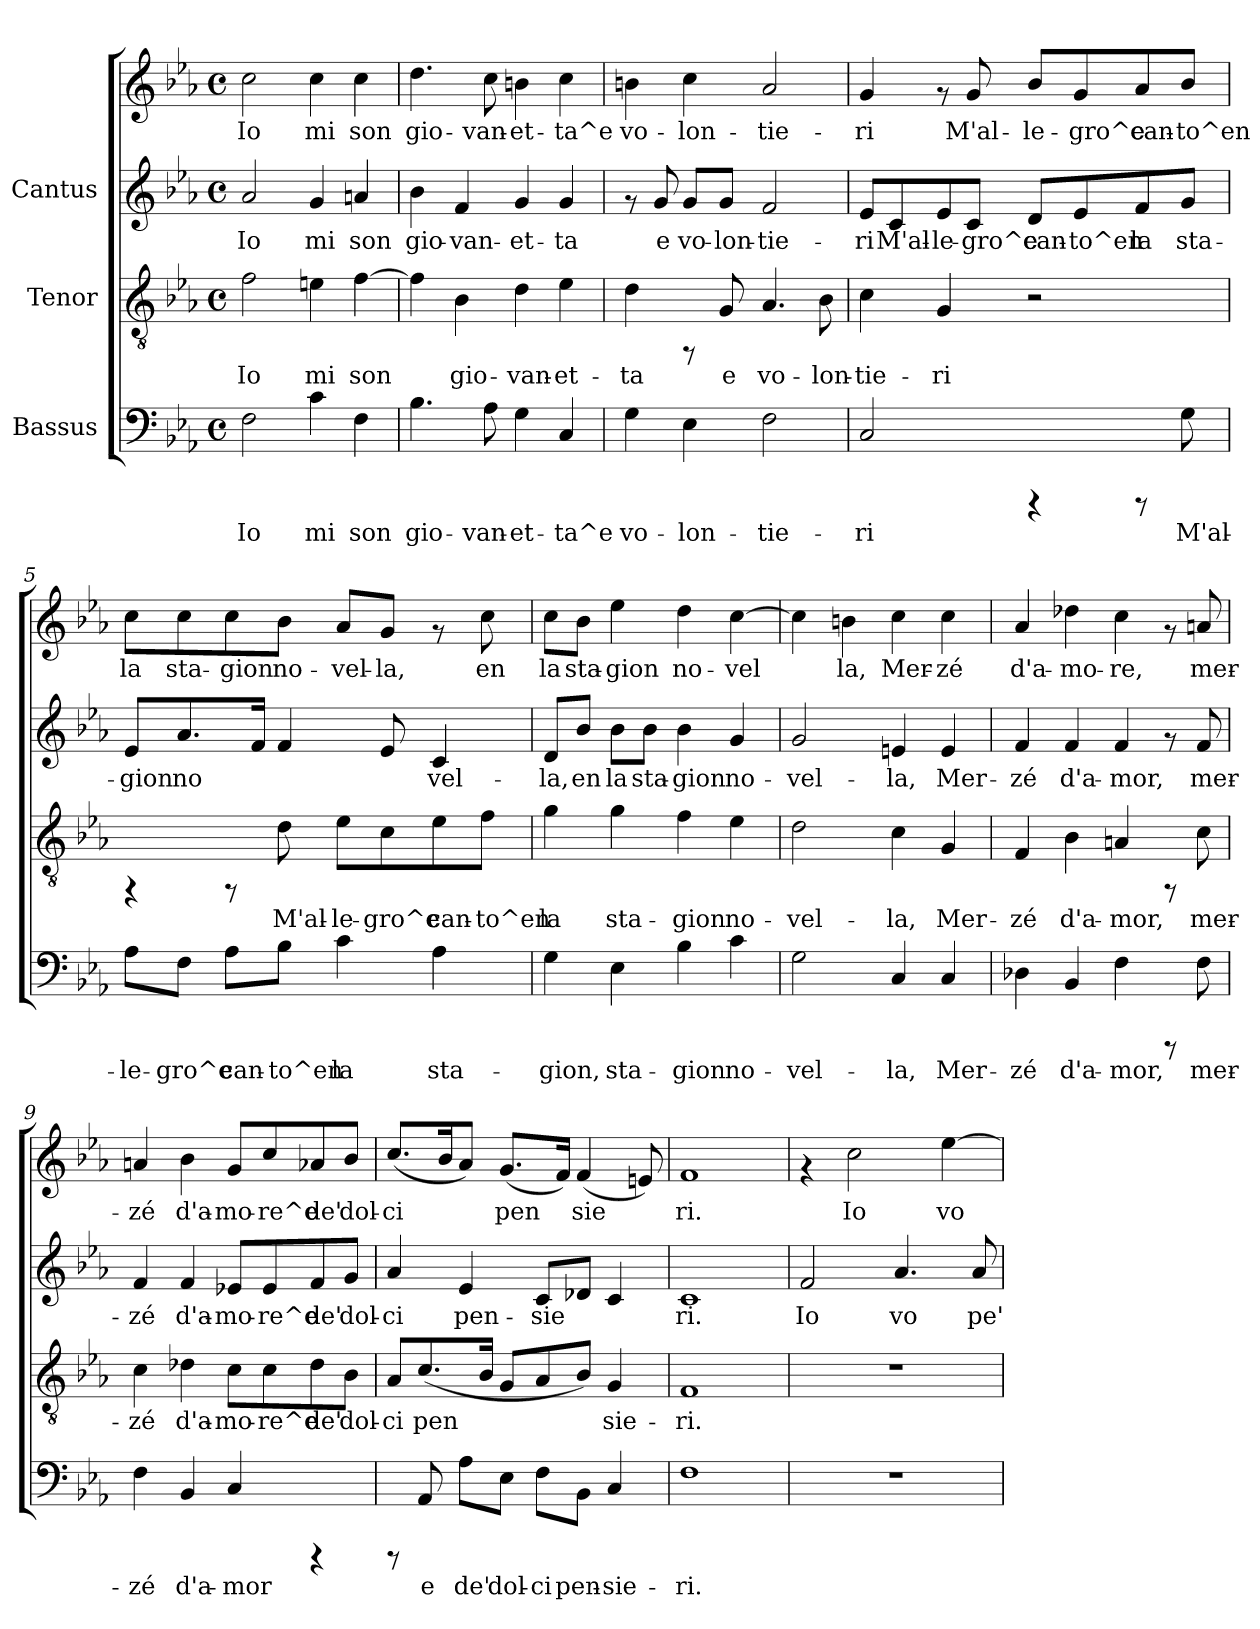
**kern	**text	**kern	**text	**kern	**text	**kern	**text
*part3	*part3	*part2	*part2	*part1	*part1	*part1	*part1
*staff4	*staff4	*staff3	*staff3	*staff2	*staff2	*staff1	*staff1
*I"Bassus	*	*I"Tenor	*	*I"Cantus	*	*	*
!!LO:PB:g=z
*stria5	*	*stria5	*	*stria5	*	*stria5	*
*clefF4	*	*clefGv2	*	*clefG2	*	*clefG2	*
*k[b-e-a-]	*	*k[b-e-a-]	*	*k[b-e-a-]	*	*k[b-e-a-]	*
*E-:	*	*E-:	*	*E-:	*	*E-:	*
*M4/4	*	*M4/4	*	*M4/4	*	*M4/4	*
*met(c)	*	*met(c)	*	*met(c)	*	*met(c)	*
*MM108	*	*MM108	*	*MM108	*	*MM108	*
=1	=1	=1	=1	=1	=1	=1	=1
!	!LO:LY:b:cj	!	!LO:LY:b:cj	!	!LO:LY:b:cj	!	!LO:LY:b:cj
2F\	Io	2f\	Io	2a-/	Io	2cc\	Io
!	!LO:LY:b:cj	!	!LO:LY:b:cj	!	!LO:LY:b:cj	!	!LO:LY:b:cj
4c\	mi	4en\	mi	4g/	mi	4cc\	mi
!	!LO:LY:b:cj	!	!LO:LY:b:cj	!	!LO:LY:b:cj	!	!LO:LY:b:cj
4F\	son	[>4f\	son	4an/	son	4cc\	son
=2	=2	=2	=2	=2	=2	=2	=2
!	!LO:LY:b:cj	!	!LO:LY:b:cj	!	!LO:LY:b:cj	!	!LO:LY:b:cj
4.B-\	gio-	4f\]	.	4b-\	gio-	4.dd\	gio-
!	!	!	!LO:LY:b:cj	!	!LO:LY:b:cj	!	!
.	.	4B-\	gio-	4f/	-van-	.	.
!	!LO:LY:b:cj	!	!	!	!	!	!LO:LY:b:cj
8A-\	-van-	.	.	.	.	8cc\	-van-
!	!LO:LY:b:cj	!	!LO:LY:b:cj	!	!LO:LY:b:cj	!	!LO:LY:b:cj
4G\	-et-	4d\	-van-	4g/	-et-	4bn\	-et-
!	!LO:LY:b:cj	!	!LO:LY:b:cj	!	!LO:LY:b:cj	!	!LO:LY:b:cj
4C/	-ta^e	4e-\	-et-	4g/	-ta	4cc\	-ta^e
=3	=3	=3	=3	=3	=3	=3	=3
!	!LO:LY:b:cj	!	!LO:LY:b:cj	!	!	!	!LO:LY:b:cj
4G\	vo-	4d\	-ta	8rf	.	4bn\	vo-
!	!	!	!	!	!LO:LY:b:cj	!	!
.	.	.	.	8g/	-e	.	.
!	!LO:LY:b:cj	!	!	!	!LO:LY:b:cj	!	!LO:LY:b:cj
4E-\	-lon-	8rFF	.	8g/L	vo-	4cc\	-lon-
!	!	!	!LO:LY:b:cj	!	!LO:LY:b:cj	!	!
.	.	8G/	e	8g/J	-lon-	.	.
!	!LO:LY:b:cj	!	!LO:LY:b:cj	!	!LO:LY:b:cj	!	!LO:LY:b:cj
2F\	-tie-	4.A-/	vo-	2f/	-tie-	2a-/	-tie-
!	!	!	!LO:LY:b:cj	!	!	!	!
.	.	8B-\	-lon-	.	.	.	.
!!LO:LB:g=z
=4	=4	=4	=4	=4	=4	=4	=4
!	!LO:LY:b:cj	!	!LO:LY:b:cj	!	!LO:LY:b:cj	!	!LO:LY:b:cj
2C/	-ri	4c\	-tie-	8e-/L	ri	4g/	-ri
!	!	!	!	!	!LO:LY:b:cj	!	!
.	.	.	.	8c/	M'al-	.	.
!	!	!	!LO:LY:b:cj	!	!LO:LY:b:cj	!	!
.	.	4G/	-ri	8e-/	-le-	8rf	.
!	!	!	!	!	!LO:LY:b:cj	!	!LO:LY:b:cj
.	.	.	.	8c/J	-gro^e	8g/	M'al-
!	!	!	!	!	!LO:LY:b:cj	!	!LO:LY:b:cj
4rCCC	.	2r	.	8d/L	can-	8b-/L	-le-
!	!	!	!	!	!LO:LY:b:cj	!	!LO:LY:b:cj
.	.	.	.	8e-/	-to^en	8g/	-gro^e
!	!	!	!	!	!LO:LY:b:cj	!	!LO:LY:b:cj
8rCCC	.	.	.	8f/	la	8a-/	can-
!	!LO:LY:b:cj	!	!	!	!LO:LY:b:cj	!	!LO:LY:b:cj
8G\	M'al-	.	.	8g/J	sta-	8b-/J	-to^en
=5	=5	=5	=5	=5	=5	=5	=5
!	!LO:LY:b:cj	!	!	!	!LO:LY:b:cj	!	!LO:LY:b:cj
8A-\L	-le-	4rFF	.	8e-/L	gion	8cc\L	-la
!	!LO:LY:b:cj	!	!	!	!LO:LY:b:cj	!	!LO:LY:b:cj
8F\J	-gro^e	.	.	8.a-/	no-	8cc\	sta-
!	!LO:LY:b:cj	!	!	!	!	!	!LO:LY:b:cj
8A-\L	can-	8rFF	.	.	.	8cc\	-gion
!	!	!	!	!	!LO:LY:b:cj	!	!
.	.	.	.	16f/J	-	.	.
!	!LO:LY:b:cj	!	!LO:LY:b:cj	!	!LO:LY:b:cj	!	!LO:LY:b:cj
8B-\J	-to^en	8d\	M'al-	4f/	.	8b-\J	no-
!	!LO:LY:b:cj	!	!LO:LY:b:cj	!	!	!	!LO:LY:b:cj
4c\	la	8e-\L	-le-	.	.	8a-/L	-vel-
!	!	!	!LO:LY:b:cj	!	!LO:LY:b:cj	!	!LO:LY:b:cj
.	.	8c\	-gro^e	8e-/	.	8g/J	-la,
!	!LO:LY:b:cj	!	!LO:LY:b:cj	!	!LO:LY:b:cj	!	!
4A-\	sta-	8e-\	can-	4c/	vel-	8rf	.
!	!	!	!LO:LY:b:cj	!	!	!	!LO:LY:b:cj
.	.	8f\J	-to^en	.	.	8cc\	en
=6	=6	=6	=6	=6	=6	=6	=6
!	!LO:LY:b:cj	!	!LO:LY:b:cj	!	!LO:LY:b:cj	!	!LO:LY:b:cj
4G\	-gion,	4g\	la	8d/L	-la,	8cc\L	-la
!	!	!	!	!	!LO:LY:b:cj	!	!LO:LY:b:cj
.	.	.	.	8b-/J	en	8b-\J	sta-
!	!LO:LY:b:cj	!	!LO:LY:b:cj	!	!LO:LY:b:cj	!	!LO:LY:b:cj
4E-\	sta-	4g\	sta-	8b-\L	la	4ee-\	-gion
!	!	!	!	!	!LO:LY:b:cj	!	!
.	.	.	.	8b-\J	sta-	.	.
!	!LO:LY:b:cj	!	!LO:LY:b:cj	!	!LO:LY:b:cj	!	!LO:LY:b:cj
4B-\	-gion	4f\	-gion	4b-\	-gion	4dd\	no-
!	!LO:LY:b:cj	!	!LO:LY:b:cj	!	!LO:LY:b:cj	!	!LO:LY:b:cj
4c\	no-	4e-\	no-	4g/	no-	[>4cc\	-vel-
!!LO:LB:g=z
=7	=7	=7	=7	=7	=7	=7	=7
!	!LO:LY:b:cj	!	!LO:LY:b:cj	!	!LO:LY:b:cj	!	!LO:LY:b:cj
2G\	-vel-	2d\	-vel-	2g/	vel-	4cc\]	-
!	!	!	!	!	!	!	!LO:LY:b:cj
.	.	.	.	.	.	4bn\	la,
!	!LO:LY:b:cj	!	!LO:LY:b:cj	!	!LO:LY:b:cj	!	!LO:LY:b:cj
4C/	-la,	4c\	-la,	4en/	-la,	4cc\	Mer-
!	!LO:LY:b:cj	!	!LO:LY:b:cj	!	!LO:LY:b:cj	!	!LO:LY:b:cj
4C/	Mer-	4G/	Mer-	4e/	Mer-	4cc\	-zé
=8	=8	=8	=8	=8	=8	=8	=8
!	!LO:LY:b:cj	!	!LO:LY:b:cj	!	!LO:LY:b:cj	!	!LO:LY:b:cj
4D-X\	-zé	4F/	-zé	4f/	-zé	4a-/	-d'a-
!	!LO:LY:b:cj	!	!LO:LY:b:cj	!	!LO:LY:b:cj	!	!LO:LY:b:cj
4BB-/	d'a-	4B-\	d'a-	4f/	d'a-	4dd-X\	-mo-
!	!LO:LY:b:cj	!	!LO:LY:b:cj	!	!LO:LY:b:cj	!	!LO:LY:b:cj
4F\	-mor,	4An/	-mor,	4f/	-mor,	4cc\	-re,
8rCCC	.	8rFF	.	8rf	.	8rf	.
!	!LO:LY:b:cj	!	!LO:LY:b:cj	!	!LO:LY:b:cj	!	!LO:LY:b:cj
8F\	mer-	8c\	mer-	8f/	mer-	8an/	mer-
=9	=9	=9	=9	=9	=9	=9	=9
!	!LO:LY:b:cj	!	!LO:LY:b:cj	!	!LO:LY:b:cj	!	!LO:LY:b:cj
4F\	-zé	4c\	-zé	4f/	-zé	4an/	-zé
!	!LO:LY:b:cj	!	!LO:LY:b:cj	!	!LO:LY:b:cj	!	!LO:LY:b:cj
4BB-/	d'a-	4d-X\	d'a-	4f/	d'a-	4b-\	d'a-
!	!LO:LY:b:cj	!	!LO:LY:b:cj	!	!LO:LY:b:cj	!	!LO:LY:b:cj
4C/	-mor	8c\L	-mo-	8e-X/L	-mo-	8g/L	-mo-
!	!	!	!LO:LY:b:cj	!	!LO:LY:b:cj	!	!LO:LY:b:cj
.	.	8c\	-re^e	8e-/	-re^e	8cc/	-re^e
!	!	!	!LO:LY:b:cj	!	!LO:LY:b:cj	!	!LO:LY:b:cj
4rCCC	.	8d-\	de'	8f/	de'	8a-X/	de'
!	!	!	!LO:LY:b:cj	!	!LO:LY:b:cj	!	!LO:LY:b:cj
.	.	8B-\J	dol-	8g/J	dol-	8b-/J	dol-
=10	=10	=10	=10	=10	=10	=10	=10
!	!	!	!LO:LY:b:cj	!	!LO:LY:b:cj	!	!LO:LY:b:cj
8rCCC	.	8A-/L	-ci	4a-/	-ci	(<8.cc/L	-ci
!	!LO:LY:b:cj	!	!LO:LY:b:cj	!	!	!	!
8AA-/	e	(<8.c/	pen-	.	.	.	.
!	!	!	!	!	!	!	!LO:LY:b:cj
.	.	.	.	.	.	16b-/	.
!	!LO:LY:b:cj	!	!	!	!LO:LY:b:cj	!	!LO:LY:b:cj
8A-\L	de'	.	.	4e-/	pen-	8a-/J)	.
!	!	!	!LO:LY:b:cj	!	!	!	!
.	.	16B-/J	-	.	.	.	.
!	!LO:LY:b:cj	!	!LO:LY:b:cj	!	!	!	!LO:LY:b:cj
8E-\J	dol-	8G/L	.	.	.	(<8.g/L	pen-
!	!LO:LY:b:cj	!	!LO:LY:b:cj	!	!LO:LY:b:cj	!	!
8F\L	-ci	8A-/	.	8c/L	-sie-	.	.
!	!	!	!	!	!	!	!LO:LY:b:cj
.	.	.	.	.	.	16f/J)	-
!	!LO:LY:b:cj	!	!LO:LY:b:cj	!	!LO:LY:b:cj	!	!LO:LY:b:cj
8BB-\J	pen-	8B-/J)	.	8d-X/J	--	(<4f/	sie-
!	!LO:LY:b:cj	!	!LO:LY:b:cj	!	!LO:LY:b:cj	!	!
4C/	-sie-	4G/	sie-	4c/	--	.	.
!	!	!	!	!	!	!	!LO:LY:b:cj
.	.	.	.	.	.	8en/)	--
!!LO:PB:g=z
=11	=11	=11	=11	=11	=11	=11	=11
!	!LO:LY:b:cj	!	!LO:LY:b:cj	!	!LO:LY:b:cj	!	!LO:LY:b:cj
1F	-ri.	1F	-ri.	1c	ri.	1f	-ri.
=12	=12	=12	=12	=12	=12	=12	=12
!	!	!	!	!	!LO:LY:b:cj	!	!
1r	.	1r	.	2f/	Io	4rf	.
!	!	!	!	!	!	!	!LO:LY:b:cj
.	.	.	.	.	.	2cc\	Io
!	!	!	!	!	!LO:LY:b:cj	!	!
.	.	.	.	4.a-/	vo	.	.
!	!	!	!	!	!	!	!LO:LY:b:cj
.	.	.	.	.	.	[>4ee-\	vo
!	!	!	!	!	!LO:LY:b:cj	!	!
.	.	.	.	8a-/	pe'	.	.
=	=	=	=	=	=	=	=
*-	*-	*-	*-	*-	*-	*-	*-
